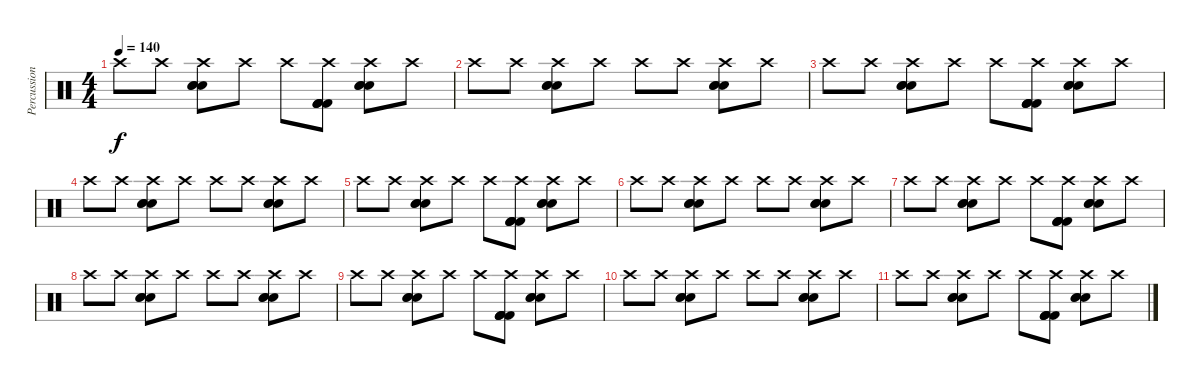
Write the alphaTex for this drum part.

\track ("Percussion" "Percussion") {instrument percussion}
\staff {score}
\articulation defaults
\ts (4 4)
\tempo 140
\clef neutral
\ks c "Crash high (hit)".8{dy f} "Crash high (hit)".8
("Crash high (hit)" "Snare (hit) 2" "Snare (hit) 2" "Snare (hit) 2").8 "Crash high (hit)".8 "Crash high (hit)".8 ("Crash high (hit)" "Kick (hit) 2" "Kick (hit) 2" "Kick (hit) 2" "Kick (hit) 2").8 ("Crash high (hit)" "Snare (hit) 2" "Snare (hit) 2" "Snare (hit) 2").8 "Crash high (hit)".8 |
"Crash high (hit)".8 "Crash high (hit)".8 ("Crash high (hit)" "Snare (hit) 2" "Snare (hit) 2" "Snare (hit) 2").8 "Crash high (hit)".8 "Crash high (hit)".8 "Crash high (hit)".8 ("Crash high (hit)" "Snare (hit) 2" "Snare (hit) 2" "Snare (hit) 2").8 "Crash high (hit)".8 |
"Crash high (hit)".8 "Crash high (hit)".8 ("Crash high (hit)" "Snare (hit) 2" "Snare (hit) 2" "Snare (hit) 2").8 "Crash high (hit)".8 "Crash high (hit)".8 ("Crash high (hit)" "Kick (hit) 2" "Kick (hit) 2" "Kick (hit) 2" "Kick (hit) 2").8 ("Crash high (hit)" "Snare (hit) 2" "Snare (hit) 2" "Snare (hit) 2").8 "Crash high (hit)".8 |
"Crash high (hit)".8 "Crash high (hit)".8 ("Crash high (hit)" "Snare (hit) 2" "Snare (hit) 2" "Snare (hit) 2").8 "Crash high (hit)".8 "Crash high (hit)".8 "Crash high (hit)".8 ("Crash high (hit)" "Snare (hit) 2" "Snare (hit) 2" "Snare (hit) 2").8 "Crash high (hit)".8 |
"Crash high (hit)".8 "Crash high (hit)".8 ("Crash high (hit)" "Snare (hit) 2" "Snare (hit) 2" "Snare (hit) 2").8 "Crash high (hit)".8 "Crash high (hit)".8 ("Crash high (hit)" "Kick (hit) 2" "Kick (hit) 2" "Kick (hit) 2" "Kick (hit) 2").8 ("Crash high (hit)" "Snare (hit) 2" "Snare (hit) 2" "Snare (hit) 2").8 "Crash high (hit)".8 |
"Crash high (hit)".8 "Crash high (hit)".8 ("Crash high (hit)" "Snare (hit) 2" "Snare (hit) 2" "Snare (hit) 2").8 "Crash high (hit)".8 "Crash high (hit)".8 "Crash high (hit)".8 ("Crash high (hit)" "Snare (hit) 2" "Snare (hit) 2" "Snare (hit) 2").8 "Crash high (hit)".8 |
"Crash high (hit)".8 "Crash high (hit)".8 ("Crash high (hit)" "Snare (hit) 2" "Snare (hit) 2" "Snare (hit) 2").8 "Crash high (hit)".8 "Crash high (hit)".8 ("Crash high (hit)" "Kick (hit) 2" "Kick (hit) 2" "Kick (hit) 2" "Kick (hit) 2").8 ("Crash high (hit)" "Snare (hit) 2" "Snare (hit) 2" "Snare (hit) 2").8 "Crash high (hit)".8 |
"Crash high (hit)".8 "Crash high (hit)".8 ("Crash high (hit)" "Snare (hit) 2" "Snare (hit) 2" "Snare (hit) 2").8 "Crash high (hit)".8 "Crash high (hit)".8 "Crash high (hit)".8 ("Crash high (hit)" "Snare (hit) 2" "Snare (hit) 2" "Snare (hit) 2").8 "Crash high (hit)".8 |
"Crash high (hit)".8 "Crash high (hit)".8 ("Crash high (hit)" "Snare (hit) 2" "Snare (hit) 2" "Snare (hit) 2").8 "Crash high (hit)".8 "Crash high (hit)".8 ("Crash high (hit)" "Kick (hit) 2" "Kick (hit) 2" "Kick (hit) 2" "Kick (hit) 2").8 ("Crash high (hit)" "Snare (hit) 2" "Snare (hit) 2" "Snare (hit) 2").8 "Crash high (hit)".8 |
"Crash high (hit)".8 "Crash high (hit)".8 ("Crash high (hit)" "Snare (hit) 2" "Snare (hit) 2" "Snare (hit) 2").8 "Crash high (hit)".8 "Crash high (hit)".8 "Crash high (hit)".8 ("Crash high (hit)" "Snare (hit) 2" "Snare (hit) 2" "Snare (hit) 2").8 "Crash high (hit)".8 |
"Crash high (hit)".8 "Crash high (hit)".8 ("Crash high (hit)" "Snare (hit) 2" "Snare (hit) 2" "Snare (hit) 2").8 "Crash high (hit)".8 "Crash high (hit)".8 ("Crash high (hit)" "Kick (hit) 2" "Kick (hit) 2" "Kick (hit) 2" "Kick (hit) 2").8 ("Crash high (hit)" "Snare (hit) 2" "Snare (hit) 2" "Snare (hit) 2").8 "Crash high (hit)".8
